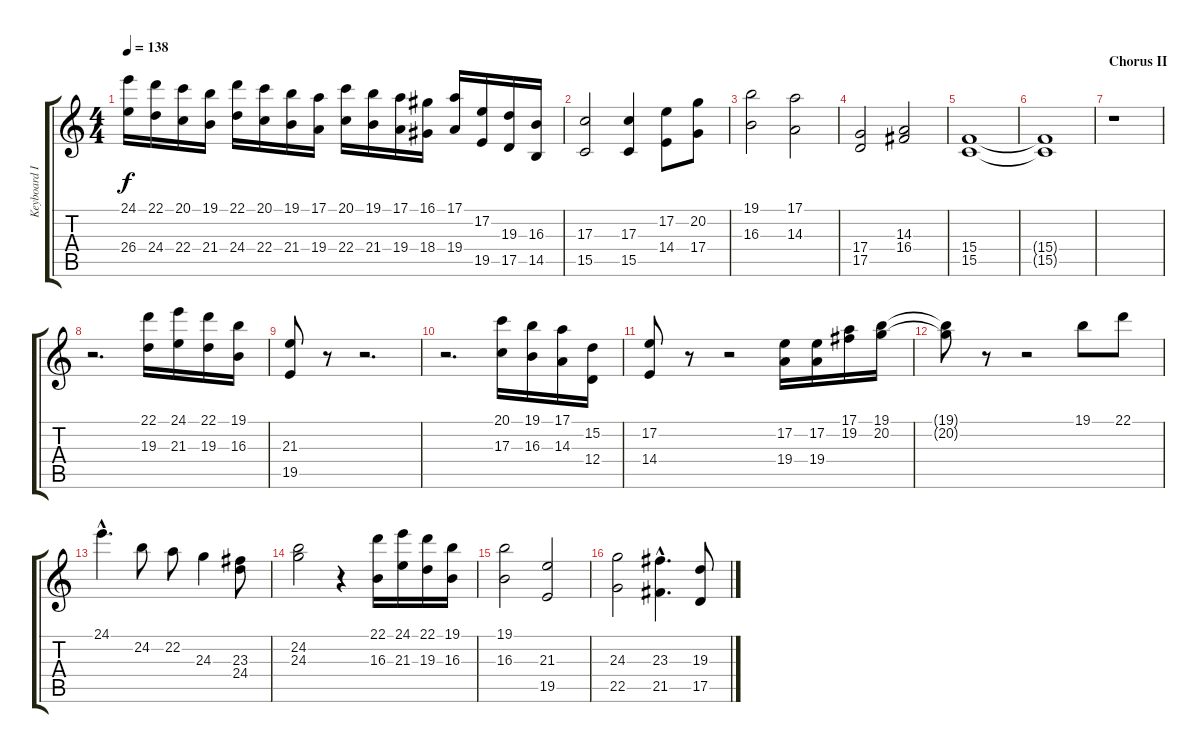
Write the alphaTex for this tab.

\track ("Keyboard II" "Keyboard I") {instrument synthstrings1}
\staff {score tabs}
\tuning (E4 B3 G3 D3 A2 E2) {hide}
\ts (4 4)
\tempo 138
\clef g2
\ks c
(24.1 26.4).16{dy f} (22.1 24.4).16 (20.1 22.4).16 (19.1 21.4).16 (22.1 24.4).16 (20.1 22.4).16 (19.1 21.4).16 (17.1 19.4).16 (20.1 22.4).16 (19.1 21.4).16 (17.1 19.4).16 (16.1 18.4).16 (17.1 19.4).16 (17.2 19.5).16 (19.3 17.5).16 (16.3 14.5).16 |
(17.3 15.5).2 (17.3 15.5).4 (17.2 14.4).8 (20.2 17.4).8 |
(19.1 16.3).2 (17.1 14.3).2 |
(17.4 17.5).2 (14.3 16.4).2 |
(15.4 15.5).1 |
(15.4{t} 15.5{t}).1 |
\section ("" "Chorus II")
r.1 |
r.2{d} (22.1 19.3).16 (24.1 21.3).16 (22.1 19.3).16 (19.1 16.3).16 |
(21.3 19.5).8 r.8 r.2{d} |
r.2{d} (20.1 17.3).16 (19.1 16.3).16 (17.1 14.3).16 (15.2 12.4).16 |
(17.2 14.4).8 r.8 r.2 (17.2 19.4).16 (17.2 19.4).16 (17.1 19.2).16 (19.1 20.2).16 |
(19.1{t} 20.2{t}).8 r.8 r.2 19.1.8 22.1.8 |
24.1{hac}.4{d} 24.2.8 22.2.8 24.3.4 (23.3 24.4).8 |
(24.2 24.3).2 r.4 (22.1 16.3).16 (24.1 21.3).16 (22.1 19.3).16 (19.1 16.3).16 |
(19.1 16.3).2 (21.3 19.5).2 |
(24.3 22.5).2 (23.3{hac} 21.5{hac}).4{d} (19.3 17.5).8
